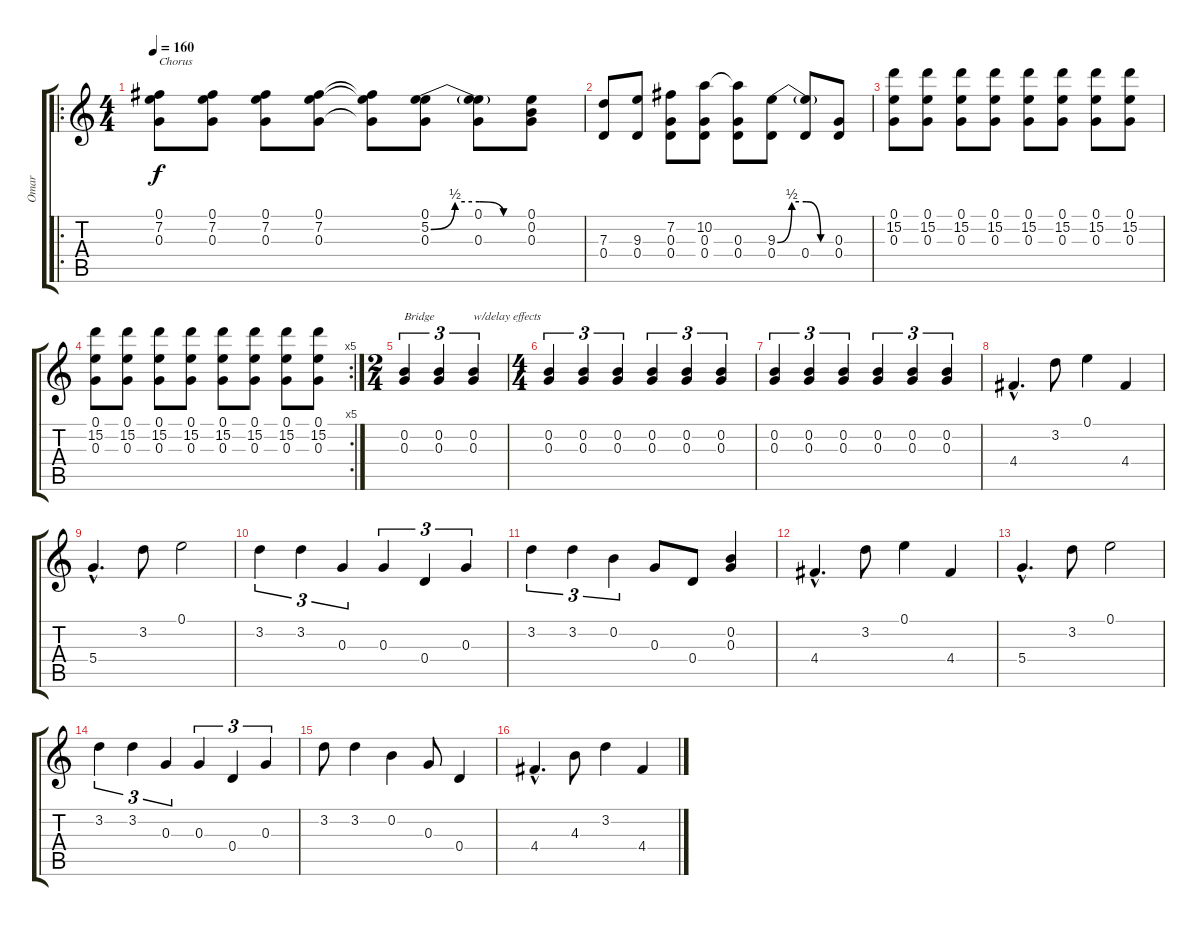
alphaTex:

\track ("Omar" "Omar") {instrument overdrivenguitar}
\staff {score tabs}
\tuning (E4 B3 G3 D3 A2 E2) {hide}
\ro
\ts (4 4)
\tempo 160
\clef g2
\ks c
(0.1 7.2 0.3).8{txt "Chorus" dy f} (0.1 7.2 0.3).8 (0.1 7.2 0.3).8 (0.1 7.2 0.3).8 (0.1{t} 7.2{t} 0.3{t}).8 (0.1 5.2{be (custom 0 0 15 2 30 2 45 0 60 0)} 0.3).8 (0.1 5.2{t} 0.3).8 (0.1 0.2 0.3).8 |
(7.3 0.4).8 (9.3 0.4).8 (7.2 0.3 0.4).8 (10.2 0.3 0.4).8 (10.2{t} 0.3 0.4).8 (9.3{be (custom 0 0 15 2 30 2 45 0 60 0)} 0.4).8 (9.3{t} 0.4).8 (0.3 0.4).8 |
(0.1 15.2 0.3).8 (0.1 15.2 0.3).8 (0.1 15.2 0.3).8 (0.1 15.2 0.3).8 (0.1 15.2 0.3).8 (0.1 15.2 0.3).8 (0.1 15.2 0.3).8 (0.1 15.2 0.3).8 |
\rc 5
(0.1 15.2 0.3).8 (0.1 15.2 0.3).8 (0.1 15.2 0.3).8 (0.1 15.2 0.3).8 (0.1 15.2 0.3).8 (0.1 15.2 0.3).8 (0.1 15.2 0.3).8 (0.1 15.2 0.3).8 |
\ts (2 4)
(0.2 0.3).4{tu (3 2) txt "Bridge"} (0.2 0.3).4{tu (3 2)} (0.2 0.3).4{tu (3 2) txt "w/delay effects"} |
\ts (4 4)
(0.2 0.3).4{tu (3 2)} (0.2 0.3).4{tu (3 2)} (0.2 0.3).4{tu (3 2)} (0.2 0.3).4{tu (3 2)} (0.2 0.3).4{tu (3 2)} (0.2 0.3).4{tu (3 2)} |
(0.2 0.3).4{tu (3 2)} (0.2 0.3).4{tu (3 2)} (0.2 0.3).4{tu (3 2)} (0.2 0.3).4{tu (3 2)} (0.2 0.3).4{tu (3 2)} (0.2 0.3).4{tu (3 2)} |
4.4{hac}.4{d} 3.2.8 0.1.4 4.4.4 |
5.4{hac}.4{d} 3.2.8 0.1.2 |
3.2.4{tu (3 2)} 3.2.4{tu (3 2)} 0.3.4{tu (3 2)} 0.3.4{tu (3 2)} 0.4.4{tu (3 2)} 0.3.4{tu (3 2)} |
3.2.4{tu (3 2)} 3.2.4{tu (3 2)} 0.2.4{tu (3 2)} 0.3.8 0.4.8 (0.2 0.3).4 |
4.4{hac}.4{d} 3.2.8 0.1.4 4.4.4 |
5.4{hac}.4{d} 3.2.8 0.1.2 |
3.2.4{tu (3 2)} 3.2.4{tu (3 2)} 0.3.4{tu (3 2)} 0.3.4{tu (3 2)} 0.4.4{tu (3 2)} 0.3.4{tu (3 2)} |
3.2.8 3.2.4 0.2.4 0.3.8 0.4.4 |
4.4{hac}.4{d} 4.3.8 3.2.4 4.4.4
